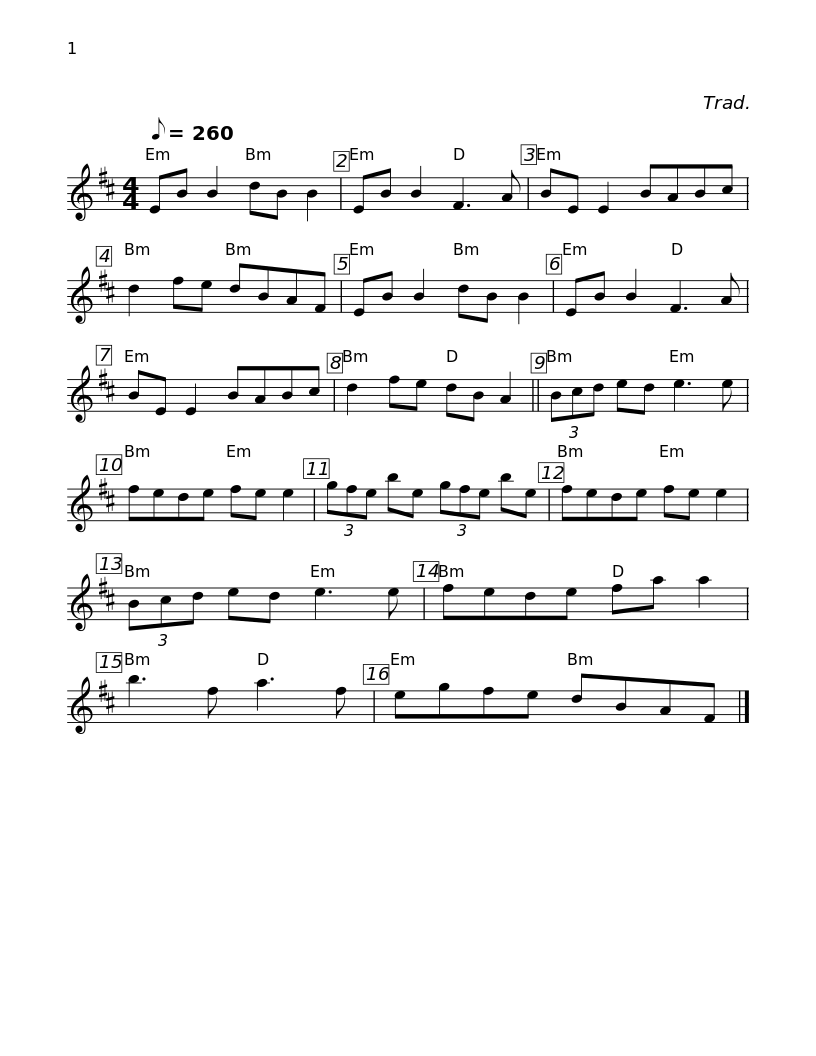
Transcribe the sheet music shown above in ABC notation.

X:1
L:1/8
Q:1/8=260
M:4/4
I:linebreak $
K:Bmin
V:1 treble
V:1
 EB B2 dB B2 | EB B2 F3 A | BE E2 BABc | d2 fe dBAF | EB B2 dB B2 | %5
 EB B2 F3 A |$ BE E2 BABc | d2 fe dB A2 || (3Bcd ed e3 e | fede fe e2 | %10
 (3gfe be (3gfe be | fede fe e2 |$ (3Bcd ed e3 e | fede fa a2 | b3 f a3 f | %15
 egfe dBAF |] %16
